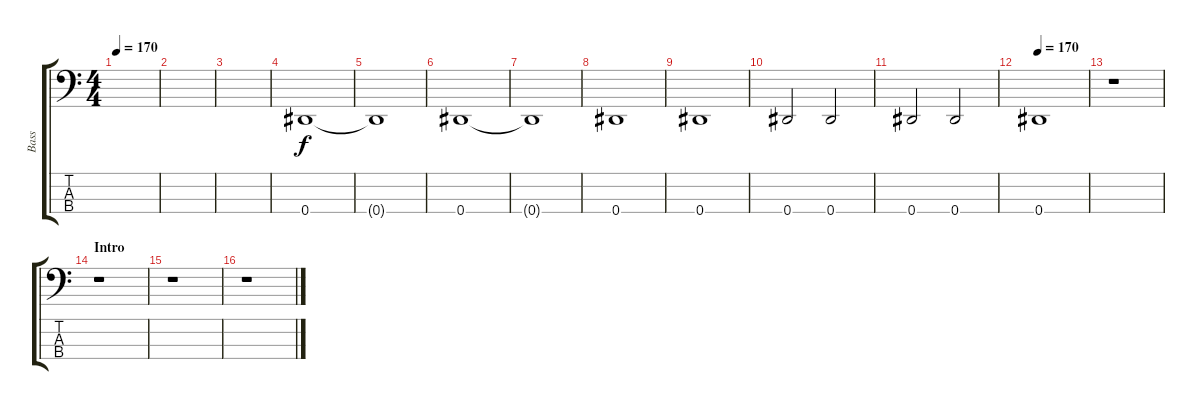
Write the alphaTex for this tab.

\track ("Bass" "Bass") {instrument electricbassfinger}
\staff {score tabs}
\tuning (Gb2 Db2 Ab1 Eb1) {hide}
\ts (4 4)
\tempo 170
\tempo 115
\tempo 170
\clef f4
\ks c
|
|
|
0.4.1{volume 10} |
0.4{t}.1 |
0.4.1 |
0.4{t}.1 |
0.4.1 |
0.4.1 |
0.4.2 0.4.2 |
0.4.2 0.4.2 |
\tempo 170
0.4.1 |
r.1 |
\section ("" "Intro ")
r.1 |
r.1 |
r.1
